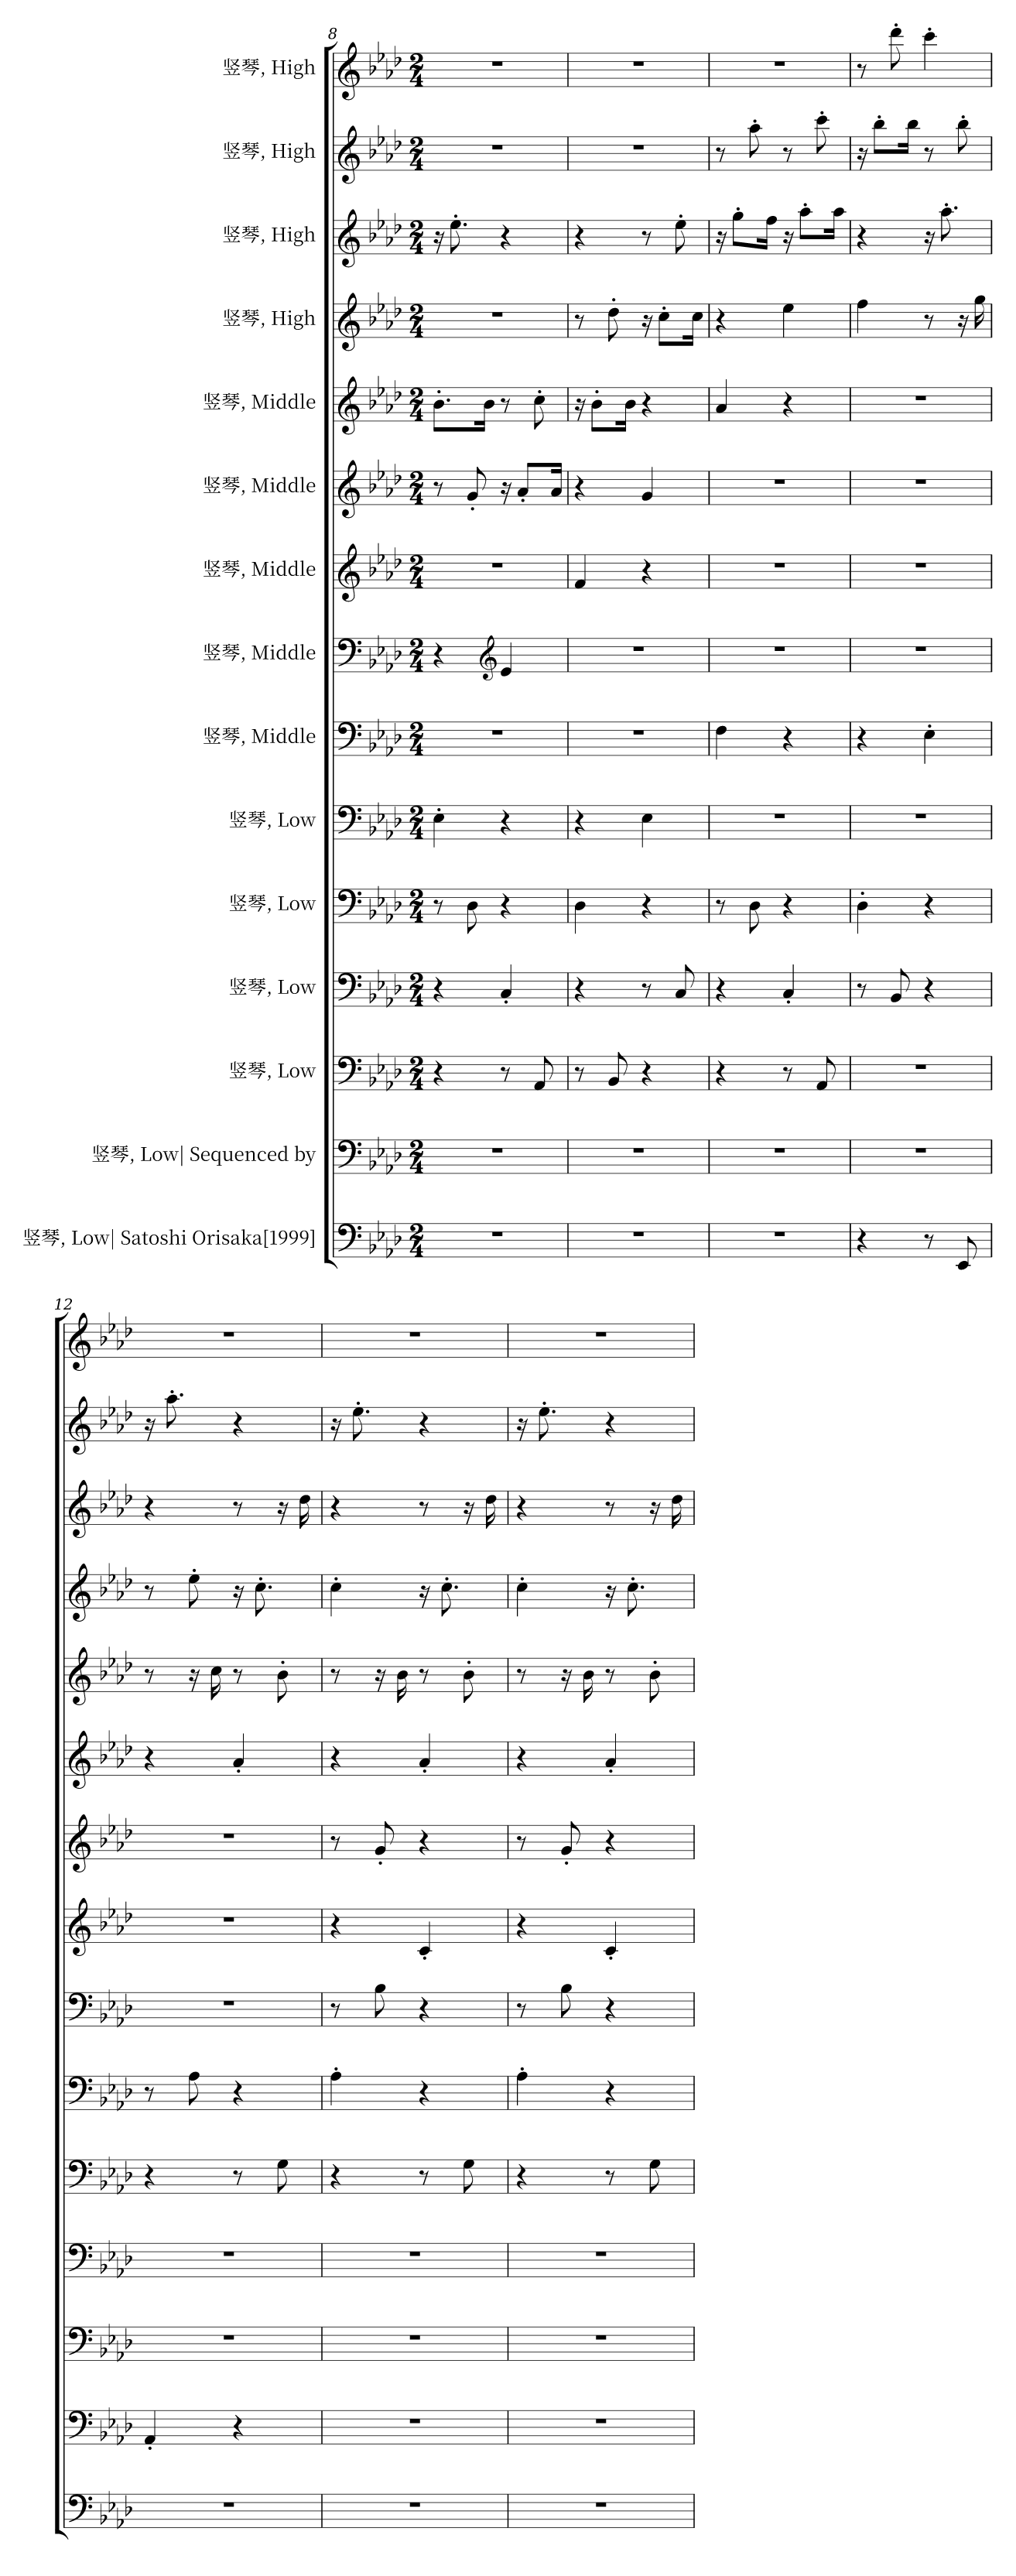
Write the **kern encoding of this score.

**kern	**kern	**kern	**kern	**kern	**kern	**kern	**kern	**kern	**kern	**kern	**kern	**kern	**kern	**kern
*part15	*part14	*part13	*part12	*part11	*part10	*part9	*part8	*part7	*part6	*part5	*part4	*part3	*part2	*part1
*staff15	*staff14	*staff13	*staff12	*staff11	*staff10	*staff9	*staff8	*staff7	*staff6	*staff5	*staff4	*staff3	*staff2	*staff1
*I"竖琴, Low|    Satoshi Orisaka[1999]	*I"竖琴, Low| Sequenced by	*I"竖琴, Low	*I"竖琴, Low	*I"竖琴, Low	*I"竖琴, Low	*I"竖琴, Middle	*I"竖琴, Middle	*I"竖琴, Middle	*I"竖琴, Middle	*I"竖琴, Middle	*I"竖琴, High	*I"竖琴, High	*I"竖琴, High	*I"竖琴, High
*clefF4	*clefF4	*clefF4	*clefF4	*clefF4	*clefF4	*clefF4	*clefF4	*clefG2	*clefG2	*clefG2	*clefG2	*clefG2	*clefG2	*clefG2
*k[b-e-a-d-]	*k[b-e-a-d-]	*k[b-e-a-d-]	*k[b-e-a-d-]	*k[b-e-a-d-]	*k[b-e-a-d-]	*k[b-e-a-d-]	*k[b-e-a-d-]	*k[b-e-a-d-]	*k[b-e-a-d-]	*k[b-e-a-d-]	*k[b-e-a-d-]	*k[b-e-a-d-]	*k[b-e-a-d-]	*k[b-e-a-d-]
*M2/4	*M2/4	*M2/4	*M2/4	*M2/4	*M2/4	*M2/4	*M2/4	*M2/4	*M2/4	*M2/4	*M2/4	*M2/4	*M2/4	*M2/4
=8	=8	=8	=8	=8	=8	=8	=8	=8	=8	=8	=8	=8	=8	=8
2r	2r	4r	4r	8r	4E-'\	2r	4r	2r	8r	8.b-'\L	2r	16r	2r	2r
.	.	.	.	.	.	.	.	.	.	.	.	8.ee-'\	.	.
.	.	.	.	8D-\	.	.	.	.	8g'/	.	.	.	.	.
.	.	.	.	.	.	.	.	.	.	16b-\Jk	.	.	.	.
*	*	*	*	*	*	*	*clefG2	*	*	*	*	*	*	*
.	.	8r	4C'/	4r	4r	.	4e-/	.	16r	8r	.	4r	.	.
.	.	.	.	.	.	.	.	.	8a-'/L	.	.	.	.	.
.	.	8AA-/	.	.	.	.	.	.	.	8cc'\	.	.	.	.
.	.	.	.	.	.	.	.	.	16a-/Jk	.	.	.	.	.
=9	=9	=9	=9	=9	=9	=9	=9	=9	=9	=9	=9	=9	=9	=9
2r	2r	8r	4r	4D-\	4r	2r	2r	4f/	4r	16r	8r	4r	2r	2r
.	.	.	.	.	.	.	.	.	.	8b-'\L	.	.	.	.
.	.	8BB-/	.	.	.	.	.	.	.	.	8dd-'\	.	.	.
.	.	.	.	.	.	.	.	.	.	16b-\Jk	.	.	.	.
.	.	4r	8r	4r	4E-\	.	.	4r	4g/	4r	16r	8r	.	.
.	.	.	.	.	.	.	.	.	.	.	8cc'\L	.	.	.
.	.	.	8C/	.	.	.	.	.	.	.	.	8ee-'\	.	.
.	.	.	.	.	.	.	.	.	.	.	16cc\Jk	.	.	.
=10	=10	=10	=10	=10	=10	=10	=10	=10	=10	=10	=10	=10	=10	=10
2r	2r	4r	4r	8r	2r	4F\	2r	2r	2r	4a-/	4r	16r	8r	2r
.	.	.	.	.	.	.	.	.	.	.	.	8gg'\L	.	.
.	.	.	.	8D-\	.	.	.	.	.	.	.	.	8aa-'\	.
.	.	.	.	.	.	.	.	.	.	.	.	16ff\Jk	.	.
.	.	8r	4C'/	4r	.	4r	.	.	.	4r	4ee-\	16r	8r	.
.	.	.	.	.	.	.	.	.	.	.	.	8aa-'\L	.	.
.	.	8AA-/	.	.	.	.	.	.	.	.	.	.	8ccc'\	.
.	.	.	.	.	.	.	.	.	.	.	.	16aa-\Jk	.	.
=11	=11	=11	=11	=11	=11	=11	=11	=11	=11	=11	=11	=11	=11	=11
4r	2r	2r	8r	4D-'\	2r	4r	2r	2r	2r	2r	4ff\	4r	16r	8r
.	.	.	.	.	.	.	.	.	.	.	.	.	8bb-'\L	.
.	.	.	8BB-/	.	.	.	.	.	.	.	.	.	.	8ddd-'\
.	.	.	.	.	.	.	.	.	.	.	.	.	16bb-\Jk	.
8r	.	.	4r	4r	.	4E-'\	.	.	.	.	8r	16r	8r	4ccc'\
.	.	.	.	.	.	.	.	.	.	.	.	8.aa-'\	.	.
8EE-/	.	.	.	.	.	.	.	.	.	.	16r	.	8bb-'\	.
.	.	.	.	.	.	.	.	.	.	.	16gg\	.	.	.
=12	=12	=12	=12	=12	=12	=12	=12	=12	=12	=12	=12	=12	=12	=12
*	*	*	*	*	*	*	*	*	*	*	*	*	*	*MM84
2r	4AA-'/	2r	2r	4r	8r	2r	2r	2r	4r	8r	8r	4r	16r	2r
.	.	.	.	.	.	.	.	.	.	.	.	.	8.aa-'\	.
.	.	.	.	.	8A-\	.	.	.	.	16r	8ee-'\	.	.	.
.	.	.	.	.	.	.	.	.	.	16cc\	.	.	.	.
.	4r	.	.	8r	4r	.	.	.	4a-'/	8r	16r	8r	4r	.
.	.	.	.	.	.	.	.	.	.	.	8.cc'\	.	.	.
.	.	.	.	8G\	.	.	.	.	.	8b-'\	.	16r	.	.
.	.	.	.	.	.	.	.	.	.	.	.	16dd-\	.	.
!!LO:PB:g=z
=13	=13	=13	=13	=13	=13	=13	=13	=13	=13	=13	=13	=13	=13	=13
2r	2r	2r	2r	4r	4A-'\	8r	4r	8r	4r	8r	4cc'\	4r	16r	2r
.	.	.	.	.	.	.	.	.	.	.	.	.	8.ee-'\	.
.	.	.	.	.	.	8B-\	.	8g'/	.	16r	.	.	.	.
.	.	.	.	.	.	.	.	.	.	16b-\	.	.	.	.
.	.	.	.	8r	4r	4r	4c'/	4r	4a-'/	8r	16r	8r	4r	.
.	.	.	.	.	.	.	.	.	.	.	8.cc'\	.	.	.
.	.	.	.	8G\	.	.	.	.	.	8b-'\	.	16r	.	.
.	.	.	.	.	.	.	.	.	.	.	.	16dd-\	.	.
=14	=14	=14	=14	=14	=14	=14	=14	=14	=14	=14	=14	=14	=14	=14
2r	2r	2r	2r	4r	4A-'\	8r	4r	8r	4r	8r	4cc'\	4r	16r	2r
.	.	.	.	.	.	.	.	.	.	.	.	.	8.ee-'\	.
.	.	.	.	.	.	8B-\	.	8g'/	.	16r	.	.	.	.
.	.	.	.	.	.	.	.	.	.	16b-\	.	.	.	.
.	.	.	.	8r	4r	4r	4c'/	4r	4a-'/	8r	16r	8r	4r	.
.	.	.	.	.	.	.	.	.	.	.	8.cc'\	.	.	.
.	.	.	.	8G\	.	.	.	.	.	8b-'\	.	16r	.	.
.	.	.	.	.	.	.	.	.	.	.	.	16dd-\	.	.
=	=	=	=	=	=	=	=	=	=	=	=	=	=	=
*-	*-	*-	*-	*-	*-	*-	*-	*-	*-	*-	*-	*-	*-	*-
